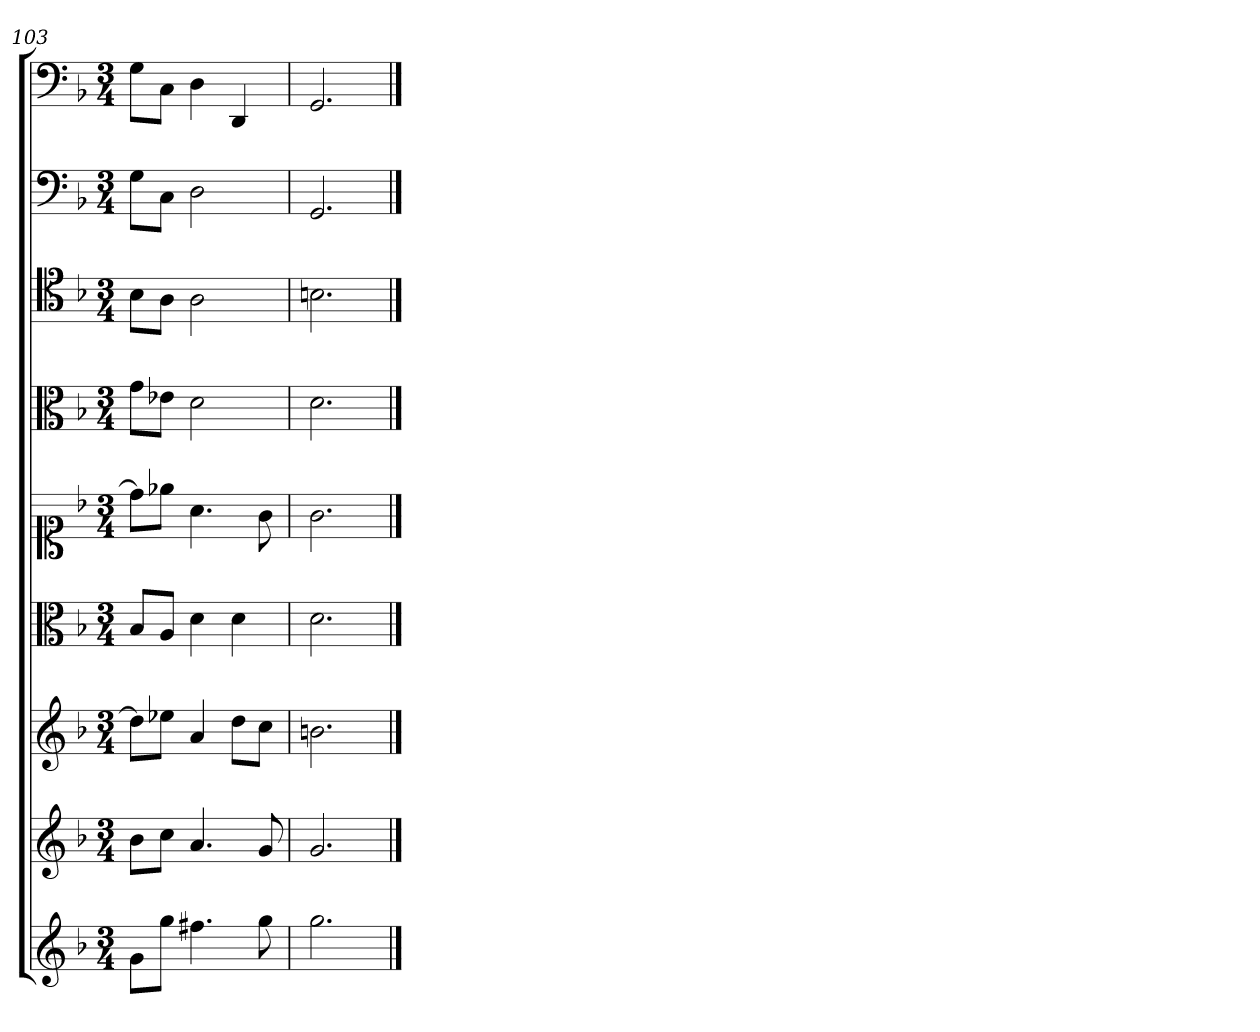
**kern	**kern	**kern	**kern	**kern	**kern	**kern	**kern	**kern
*part9	*part8	*part7	*part6	*part5	*part4	*part3	*part2	*part1
*staff9	*staff8	*staff7	*staff6	*staff5	*staff4	*staff3	*staff2	*staff1
*	*	*	*clefC3	*clefC1	*clefC3	*clefC4	*clefF4	*clefF4
*k[b-]	*k[b-]	*k[b-]	*k[b-]	*k[b-]	*k[b-]	*k[b-]	*k[b-]	*k[b-]
*d:	*d:	*d:	*d:	*d:	*d:	*d:	*d:	*d:
*M3/4	*M3/4	*M3/4	*M3/4	*M3/4	*M3/4	*M3/4	*M3/4	*M3/4
=103	=103	=103	=103	=103	=103	=103	=103	=103
8gL	8b-L	8ddL]	8B-/L	8dd\L]	8g\L	8B-\L	8G\L	8G\L
8ggJ	8ccJ	8ee-XJ	8A/J	8ee-X\J	8e-X\J	8A\J	8C\J	8C\J
4.ff#X	4.a	4a	4d	4.a	2d	2A	2D	4D
.	.	8ddL	4d	.	.	.	.	4DD
8gg	8g	8ccJ	.	8g	.	.	.	.
=104	=104	=104	=104	=104	=104	=104	=104	=104
2.gg	2.g	2.bn	2.d	2.g	2.d	2.Bn	2.GG	2.GG
==	==	==	==	==	==	==	==	==
*-	*-	*-	*-	*-	*-	*-	*-	*-
